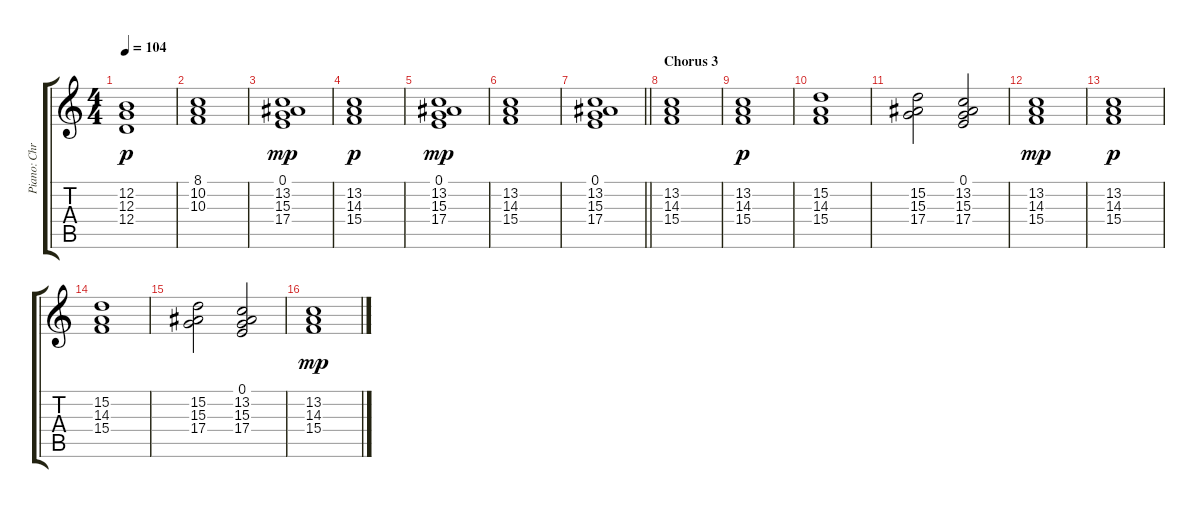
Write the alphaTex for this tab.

\track ("Piano: Christine McVie" "Piano: Chr") {instrument acousticgrandpiano}
\staff {score tabs}
\tuning (E4 B3 G3 D3 A2 E2) {hide}
\ts (4 4)
\tempo 104
\clef g2
\ks c
(12.2 12.3 12.4).1{dy p} |
(8.1 10.2 10.3).1 |
(0.1 13.2 15.3 17.4).1{dy mp} |
(13.2 14.3 15.4).1{dy p} |
(0.1 13.2 15.3 17.4).1{dy mp} |
(13.2 14.3 15.4).1 |
\barLineRight lightlight
(0.1 13.2 15.3 17.4).1 |
\section ("" "Chorus 3")
(13.2 14.3 15.4).1 |
(13.2 14.3 15.4).1{dy p} |
(15.2 14.3 15.4).1 |
(15.2 15.3 17.4).2 (0.1 13.2 15.3 17.4).2 |
(13.2 14.3 15.4).1{dy mp} |
(13.2 14.3 15.4).1{dy p} |
(15.2 14.3 15.4).1 |
(15.2 15.3 17.4).2 (0.1 13.2 15.3 17.4).2 |
(13.2 14.3 15.4).1{dy mp}
